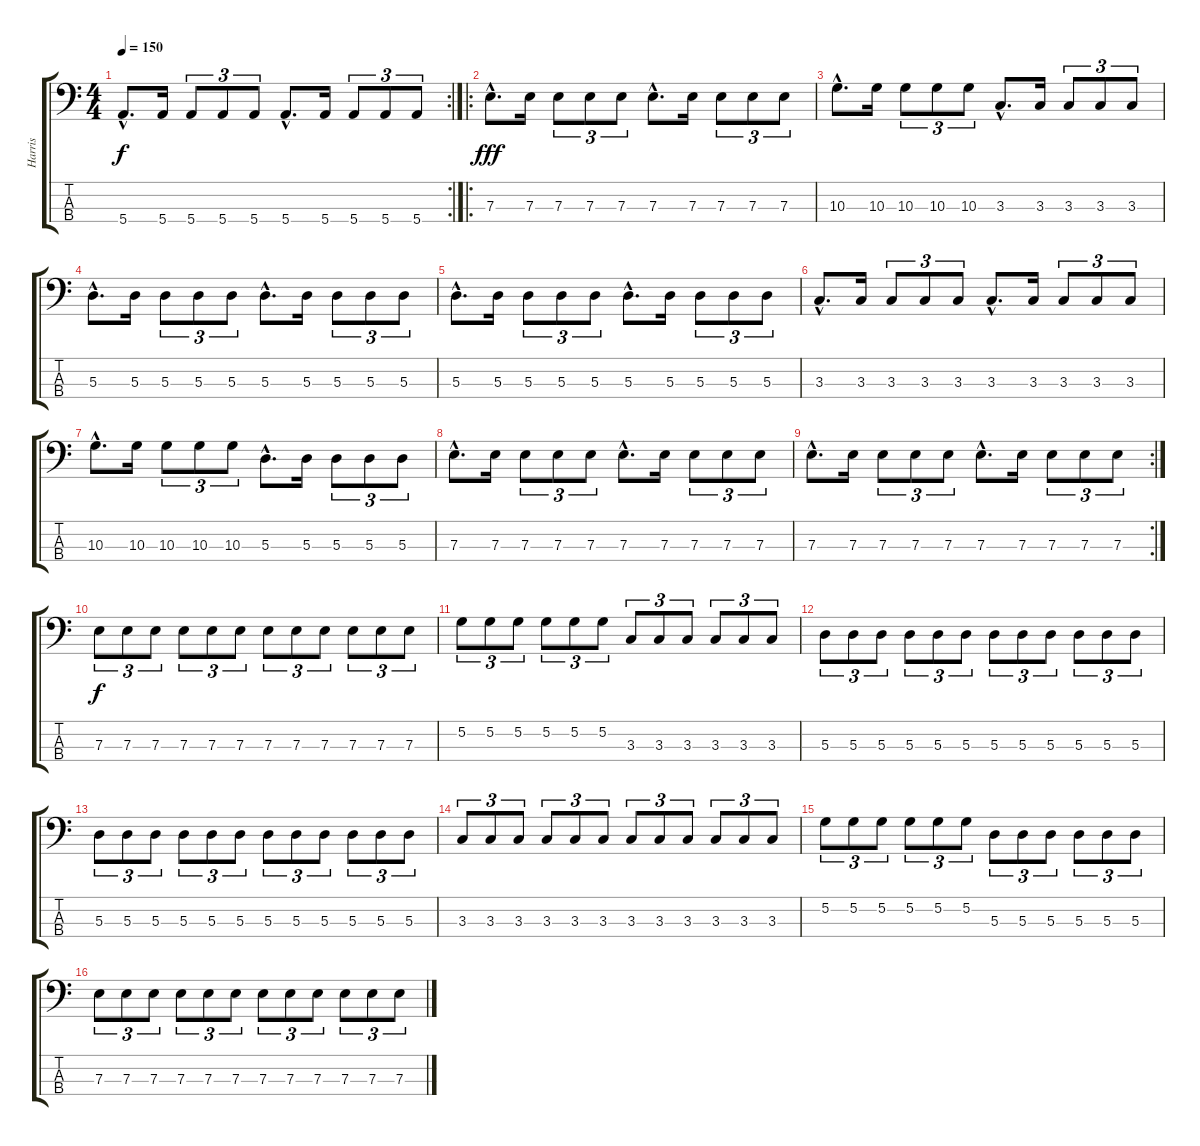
\track ("Harris" "Harris") {instrument electricbasspick}
\staff {score tabs}
\tuning (G2 D2 A1 E1) {hide}
\rc 2
\ts (4 4)
\tempo 150
\clef f4
\ks c
5.4{hac}.8{d dy f} 5.4.16 5.4.8{tu (3 2)} 5.4.8{tu (3 2)} 5.4.8{tu (3 2)} 5.4{hac}.8{d} 5.4.16 5.4.8{tu (3 2)} 5.4.8{tu (3 2)} 5.4.8{tu (3 2)} |
\ro
7.3{hac}.8{d dy fff} 7.3.16 7.3.8{tu (3 2)} 7.3.8{tu (3 2)} 7.3.8{tu (3 2)} 7.3{hac}.8{d} 7.3.16 7.3.8{tu (3 2)} 7.3.8{tu (3 2)} 7.3.8{tu (3 2)} |
10.3{hac}.8{d} 10.3.16 10.3.8{tu (3 2)} 10.3.8{tu (3 2)} 10.3.8{tu (3 2)} 3.3{hac}.8{d} 3.3.16 3.3.8{tu (3 2)} 3.3.8{tu (3 2)} 3.3.8{tu (3 2)} |
5.3{hac}.8{d} 5.3.16 5.3.8{tu (3 2)} 5.3.8{tu (3 2)} 5.3.8{tu (3 2)} 5.3{hac}.8{d} 5.3.16 5.3.8{tu (3 2)} 5.3.8{tu (3 2)} 5.3.8{tu (3 2)} |
5.3{hac}.8{d} 5.3.16 5.3.8{tu (3 2)} 5.3.8{tu (3 2)} 5.3.8{tu (3 2)} 5.3{hac}.8{d} 5.3.16 5.3.8{tu (3 2)} 5.3.8{tu (3 2)} 5.3.8{tu (3 2)} |
3.3{hac}.8{d} 3.3.16 3.3.8{tu (3 2)} 3.3.8{tu (3 2)} 3.3.8{tu (3 2)} 3.3{hac}.8{d} 3.3.16 3.3.8{tu (3 2)} 3.3.8{tu (3 2)} 3.3.8{tu (3 2)} |
10.3{hac}.8{d} 10.3.16 10.3.8{tu (3 2)} 10.3.8{tu (3 2)} 10.3.8{tu (3 2)} 5.3{hac}.8{d} 5.3.16 5.3.8{tu (3 2)} 5.3.8{tu (3 2)} 5.3.8{tu (3 2)} |
7.3{hac}.8{d} 7.3.16 7.3.8{tu (3 2)} 7.3.8{tu (3 2)} 7.3.8{tu (3 2)} 7.3{hac}.8{d} 7.3.16 7.3.8{tu (3 2)} 7.3.8{tu (3 2)} 7.3.8{tu (3 2)} |
\rc 2
7.3{hac}.8{d} 7.3.16 7.3.8{tu (3 2)} 7.3.8{tu (3 2)} 7.3.8{tu (3 2)} 7.3{hac}.8{d} 7.3.16 7.3.8{tu (3 2)} 7.3.8{tu (3 2)} 7.3.8{tu (3 2)} |
7.3.8{tu (3 2) dy f} 7.3.8{tu (3 2)} 7.3.8{tu (3 2)} 7.3.8{tu (3 2)} 7.3.8{tu (3 2)} 7.3.8{tu (3 2)} 7.3.8{tu (3 2)} 7.3.8{tu (3 2)} 7.3.8{tu (3 2)} 7.3.8{tu (3 2)} 7.3.8{tu (3 2)} 7.3.8{tu (3 2)} |
5.2.8{tu (3 2)} 5.2.8{tu (3 2)} 5.2.8{tu (3 2)} 5.2.8{tu (3 2)} 5.2.8{tu (3 2)} 5.2.8{tu (3 2)} 3.3.8{tu (3 2)} 3.3.8{tu (3 2)} 3.3.8{tu (3 2)} 3.3.8{tu (3 2)} 3.3.8{tu (3 2)} 3.3.8{tu (3 2)} |
5.3.8{tu (3 2)} 5.3.8{tu (3 2)} 5.3.8{tu (3 2)} 5.3.8{tu (3 2)} 5.3.8{tu (3 2)} 5.3.8{tu (3 2)} 5.3.8{tu (3 2)} 5.3.8{tu (3 2)} 5.3.8{tu (3 2)} 5.3.8{tu (3 2)} 5.3.8{tu (3 2)} 5.3.8{tu (3 2)} |
5.3.8{tu (3 2)} 5.3.8{tu (3 2)} 5.3.8{tu (3 2)} 5.3.8{tu (3 2)} 5.3.8{tu (3 2)} 5.3.8{tu (3 2)} 5.3.8{tu (3 2)} 5.3.8{tu (3 2)} 5.3.8{tu (3 2)} 5.3.8{tu (3 2)} 5.3.8{tu (3 2)} 5.3.8{tu (3 2)} |
3.3.8{tu (3 2)} 3.3.8{tu (3 2)} 3.3.8{tu (3 2)} 3.3.8{tu (3 2)} 3.3.8{tu (3 2)} 3.3.8{tu (3 2)} 3.3.8{tu (3 2)} 3.3.8{tu (3 2)} 3.3.8{tu (3 2)} 3.3.8{tu (3 2)} 3.3.8{tu (3 2)} 3.3.8{tu (3 2)} |
5.2.8{tu (3 2)} 5.2.8{tu (3 2)} 5.2.8{tu (3 2)} 5.2.8{tu (3 2)} 5.2.8{tu (3 2)} 5.2.8{tu (3 2)} 5.3.8{tu (3 2)} 5.3.8{tu (3 2)} 5.3.8{tu (3 2)} 5.3.8{tu (3 2)} 5.3.8{tu (3 2)} 5.3.8{tu (3 2)} |
7.3.8{tu (3 2)} 7.3.8{tu (3 2)} 7.3.8{tu (3 2)} 7.3.8{tu (3 2)} 7.3.8{tu (3 2)} 7.3.8{tu (3 2)} 7.3.8{tu (3 2)} 7.3.8{tu (3 2)} 7.3.8{tu (3 2)} 7.3.8{tu (3 2)} 7.3.8{tu (3 2)} 7.3.8{tu (3 2)}
